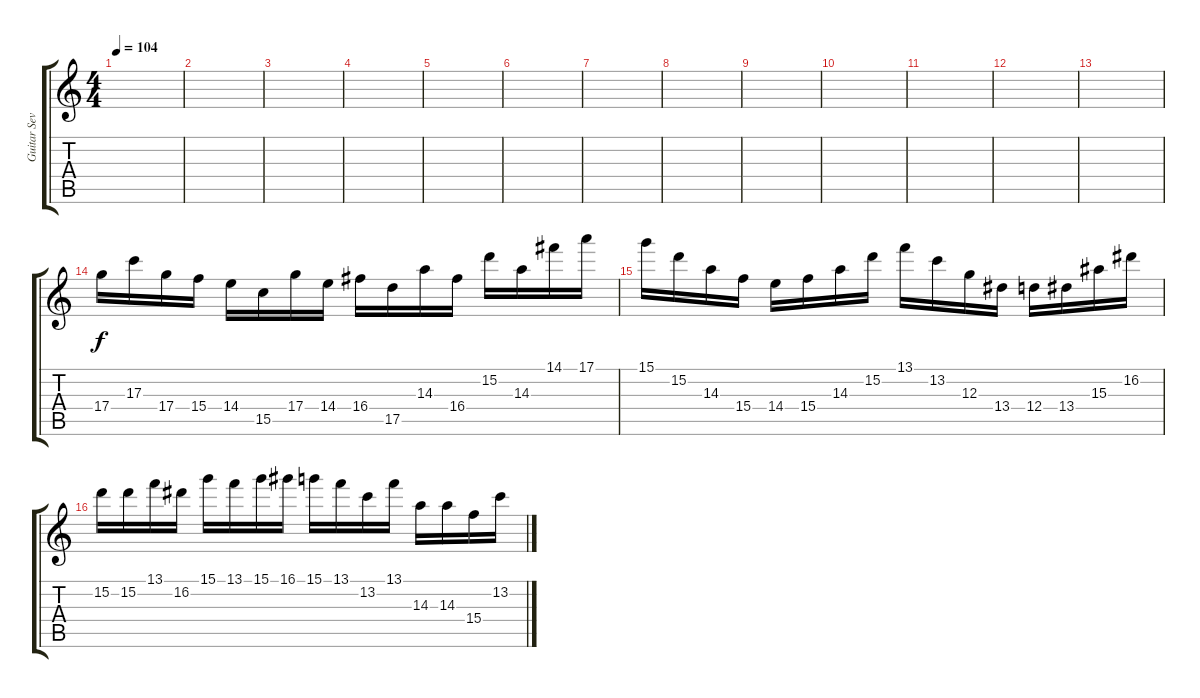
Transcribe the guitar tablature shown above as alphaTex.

\track ("Guitar Seven" "Guitar Sev") {instrument electricguitarclean}
\staff {score tabs}
\tuning (E4 B3 G3 D3 A2 E2) {hide}
\ts (4 4)
\tempo 104
\clef g2
\ks c
|
|
|
|
|
|
|
|
|
|
|
|
|
17.4.16{balance 16} 17.3.16{balance 0} 17.4.16{balance 16} 15.4.16{balance 0} 14.4.16{balance 16} 15.5.16{balance 0} 17.4.16{balance 16} 14.4.16{balance 0} 16.4.16{balance 16} 17.5.16{balance 0} 14.3.16{balance 16} 16.4.16{balance 1} 15.2.16{balance 16} 14.3.16{balance 0} 14.1.16{balance 16} 17.1.16{balance 0} |
15.1.16{balance 1} 15.2.16{balance 16} 14.3.16{balance 1} 15.4.16{balance 16} 14.4.16{balance 0} 15.4.16{balance 16} 14.3.16{balance 0} 15.2.16{balance 16} 13.1.16{balance 0} 13.2.16{balance 16} 12.3.16{balance 0} 13.4.16{balance 16} 12.4.16{balance 0} 13.4.16{balance 16} 15.3.16{balance 0} 16.2.16{balance 16} |
15.2.16{balance 0} 15.2.16{balance 16} 13.1.16{balance 0} 16.2.16{balance 16} 15.1.16{balance 0} 13.1.16{balance 16} 15.1.16{balance 0} 16.1.16{balance 16} 15.1.16{balance 0} 13.1.16{balance 16} 13.2.16{balance 0} 13.1.16{balance 16} 14.3.16{balance 0} 14.3.16{balance 16} 15.4.16{balance 1} 13.2.16{balance 16}
